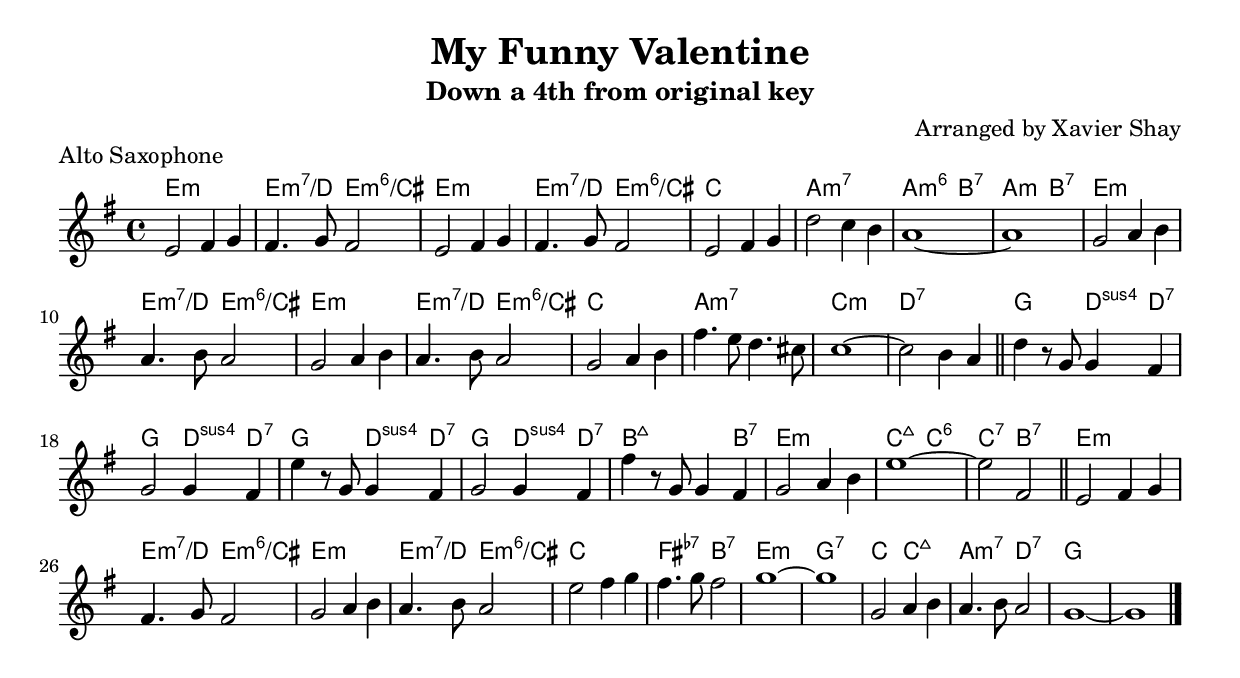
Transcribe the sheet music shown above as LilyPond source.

\version "2.10.10"

\include "common-notes.ly"

piece = "Alto Saxophone"
chordsTransposed = \transpose c a {
  \harmonies
}
melodyTransposed = \transpose c a, {
  \melody
}

\include "common-layout.ly"
